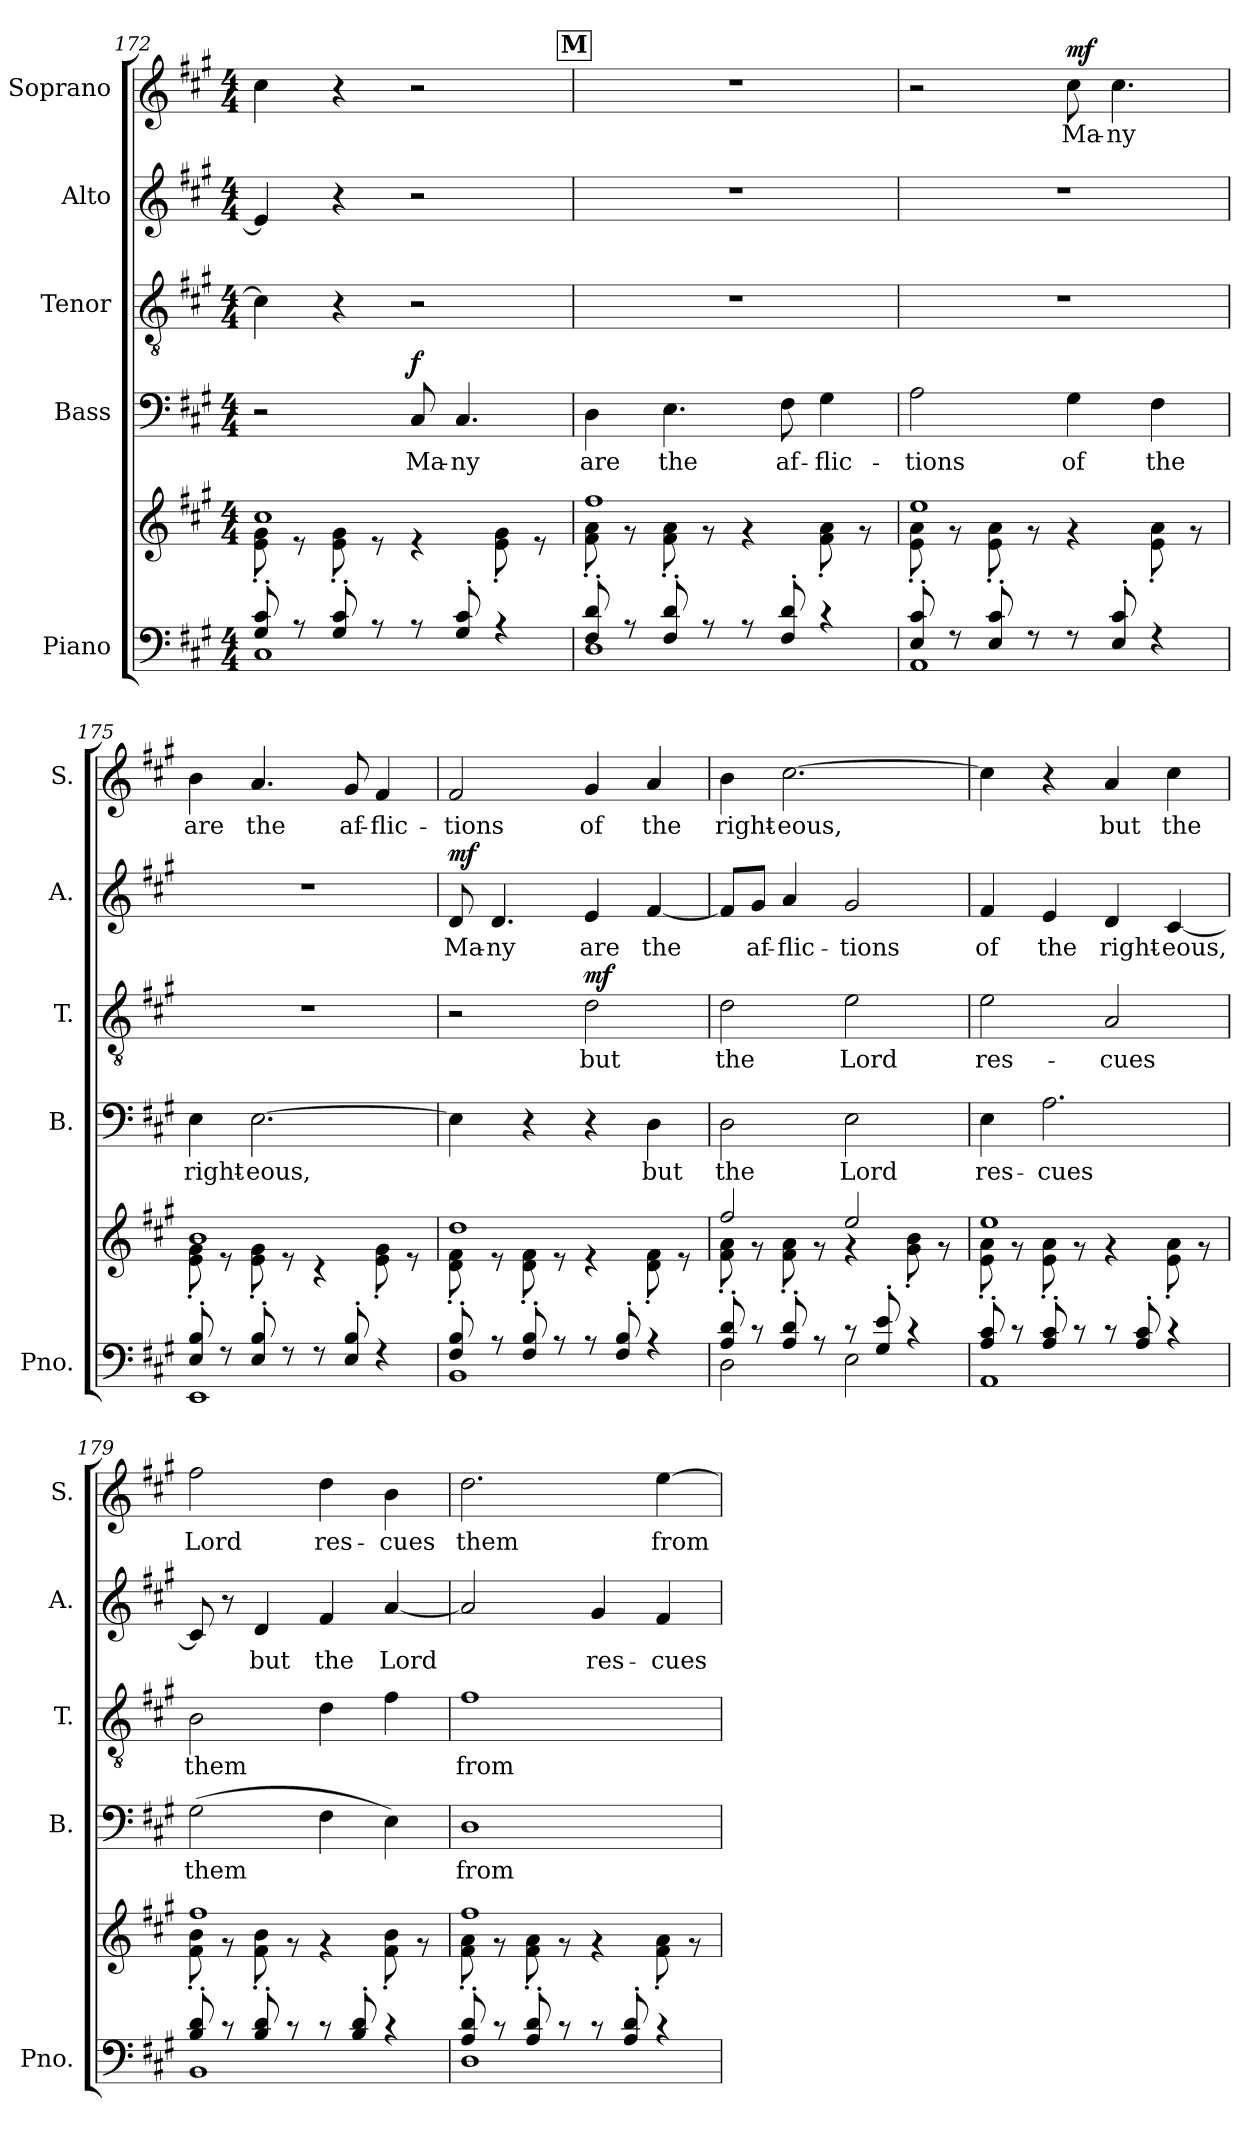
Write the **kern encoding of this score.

**kern	**kern	**kern	**text	**dynam	**kern	**text	**dynam	**kern	**text	**dynam	**kern	**text	**dynam
*part5	*part5	*part4	*part4	*part4	*part3	*part3	*part3	*part2	*part2	*part2	*part1	*part1	*part1
*staff6	*staff5	*staff4	*staff4	*staff4	*staff3	*staff3	*staff3	*staff2	*staff2	*staff2	*staff1	*staff1	*staff1
*I"Piano	*	*I"Bass	*	*	*I"Tenor	*	*	*I"Alto	*	*	*I"Soprano	*	*
*I'Pno.	*	*I'B.	*	*	*I'T.	*	*	*I'A.	*	*	*I'S.	*	*
!!LO:LB:g=z
*clefF4	*clefG2	*clefF4	*	*	*clefGv2	*	*	*clefG2	*	*	*clefG2	*	*
*k[f#c#g#]	*k[f#c#g#]	*k[f#c#g#]	*	*	*k[f#c#g#]	*	*	*k[f#c#g#]	*	*	*k[f#c#g#]	*	*
*M4/4	*M4/4	*M4/4	*	*	*M4/4	*	*	*M4/4	*	*	*M4/4	*	*
=172	=172	=172	=172	=172	=172	=172	=172	=172	=172	=172	=172	=172	=172
*^	*^	*	*	*	*	*	*	*	*	*	*	*	*
8G#/' 8c#/'	1C#	1cc#	8e\' 8g#\'	2r	.	.	4c#\]	.	.	4e/]	.	.	4cc#\	.	.
8r	.	.	8r	.	.	.	.	.	.	.	.	.	.	.	.
8G#/' 8c#/'	.	.	8e\' 8g#\'	.	.	.	4r	.	.	4r	.	.	4r	.	.
8r	.	.	8r	.	.	.	.	.	.	.	.	.	.	.	.
!	!	!	!	!	!LO:LY:b	!LO:DY:b	!	!	!	!	!	!	!	!	!
8r	.	.	4r	8C#/	Ma-	f	2r	.	.	2r	.	.	2r	.	.
!	!	!	!	!	!LO:LY:b	!	!	!	!	!	!	!	!	!	!
8G#/' 8c#/'	.	.	.	4.C#/	-ny	.	.	.	.	.	.	.	.	.	.
4r	.	.	8e\' 8g#\'	.	.	.	.	.	.	.	.	.	.	.	.
.	.	.	8r	.	.	.	.	.	.	.	.	.	.	.	.
!!LO:REH:place=s1:a:B:fs=14:t=M
=173	=173	=173	=173	=173	=173	=173	=173	=173	=173	=173	=173	=173	=173	=173	=173
!	!	!	!	!	!LO:LY:b	!	!	!	!	!	!	!	!	!	!
8F#/' 8d/'	1D	1ff#	8f#\' 8a\'	4D\	are	.	1r	.	.	1r	.	.	1r	.	.
8r	.	.	8r	.	.	.	.	.	.	.	.	.	.	.	.
!	!	!	!	!	!LO:LY:b	!	!	!	!	!	!	!	!	!	!
8F#/' 8d/'	.	.	8f#\' 8a\'	4.E\	the	.	.	.	.	.	.	.	.	.	.
8r	.	.	8r	.	.	.	.	.	.	.	.	.	.	.	.
8r	.	.	4r	.	.	.	.	.	.	.	.	.	.	.	.
!	!	!	!	!	!LO:LY:b	!	!	!	!	!	!	!	!	!	!
8F#/' 8d/'	.	.	.	8F#\	af-	.	.	.	.	.	.	.	.	.	.
!	!	!	!	!	!LO:LY:b	!	!	!	!	!	!	!	!	!	!
4r	.	.	8f#\' 8a\'	4G#\	-flic-	.	.	.	.	.	.	.	.	.	.
.	.	.	8r	.	.	.	.	.	.	.	.	.	.	.	.
=174	=174	=174	=174	=174	=174	=174	=174	=174	=174	=174	=174	=174	=174	=174	=174
!	!	!	!	!	!LO:LY:b	!	!	!	!	!	!	!	!	!	!
8E/' 8c#/'	1AA	1ee	8e\' 8a\'	2A\	-tions	.	1r	.	.	1r	.	.	2r	.	.
8r	.	.	8r	.	.	.	.	.	.	.	.	.	.	.	.
8E/' 8c#/'	.	.	8e\' 8a\'	.	.	.	.	.	.	.	.	.	.	.	.
8r	.	.	8r	.	.	.	.	.	.	.	.	.	.	.	.
!	!	!	!	!	!LO:LY:b	!	!	!	!	!	!	!	!	!LO:LY:b	!LO:DY:b
8r	.	.	4r	4G#\	of	.	.	.	.	.	.	.	8cc#\	Ma-	mf
!	!	!	!	!	!	!	!	!	!	!	!	!	!	!LO:LY:b	!
8E/' 8c#/'	.	.	.	.	.	.	.	.	.	.	.	.	4.cc#\	-ny	.
!	!	!	!	!	!LO:LY:b	!	!	!	!	!	!	!	!	!	!
4r	.	.	8e\' 8a\'	4F#\	the	.	.	.	.	.	.	.	.	.	.
.	.	.	8r	.	.	.	.	.	.	.	.	.	.	.	.
=175	=175	=175	=175	=175	=175	=175	=175	=175	=175	=175	=175	=175	=175	=175	=175
!	!	!	!	!	!LO:LY:b	!	!	!	!	!	!	!	!	!LO:LY:b	!
8E/' 8B/'	1EE	1b	8e\' 8g#\'	4E\	right-	.	1r	.	.	1r	.	.	4b\	are	.
8r	.	.	8r	.	.	.	.	.	.	.	.	.	.	.	.
!	!	!	!	!	!LO:LY:b	!	!	!	!	!	!	!	!	!LO:LY:b	!
8E/' 8B/'	.	.	8e\' 8g#\'	[2.E\	-eous,	.	.	.	.	.	.	.	4.a/	the	.
8r	.	.	8r	.	.	.	.	.	.	.	.	.	.	.	.
8r	.	.	4r	.	.	.	.	.	.	.	.	.	.	.	.
!	!	!	!	!	!	!	!	!	!	!	!	!	!	!LO:LY:b	!
8E/' 8B/'	.	.	.	.	.	.	.	.	.	.	.	.	8g#/	af-	.
!	!	!	!	!	!	!	!	!	!	!	!	!	!	!LO:LY:b	!
4r	.	.	8e\' 8g#\'	.	.	.	.	.	.	.	.	.	4f#/	-flic-	.
.	.	.	8r	.	.	.	.	.	.	.	.	.	.	.	.
!!LO:PB:g=z
=176	=176	=176	=176	=176	=176	=176	=176	=176	=176	=176	=176	=176	=176	=176	=176
!	!	!	!	!	!	!	!	!	!	!	!LO:LY:b	!LO:DY:b	!	!LO:LY:b	!
8F#/' 8B/'	1BB	1dd	8d\' 8f#\'	4E\]	.	.	2r	.	.	8d/	Ma-	mf	2f#/	-tions	.
!	!	!	!	!	!	!	!	!	!	!	!LO:LY:b	!	!	!	!
8r	.	.	8r	.	.	.	.	.	.	4.d/	-ny	.	.	.	.
8F#/' 8B/'	.	.	8d\' 8f#\'	4r	.	.	.	.	.	.	.	.	.	.	.
8r	.	.	8r	.	.	.	.	.	.	.	.	.	.	.	.
!	!	!	!	!	!	!	!	!LO:LY:b	!LO:DY:b	!	!LO:LY:b	!	!	!LO:LY:b	!
8r	.	.	4r	4r	.	.	2d\	but	mf	4e/	are	.	4g#/	of	.
8F#/' 8B/'	.	.	.	.	.	.	.	.	.	.	.	.	.	.	.
!	!	!	!	!	!LO:LY:b	!	!	!	!	!	!LO:LY:b	!	!	!LO:LY:b	!
4r	.	.	8d\' 8f#\'	4D\	but	.	.	.	.	[4f#/	the	.	4a/	the	.
.	.	.	8r	.	.	.	.	.	.	.	.	.	.	.	.
=177	=177	=177	=177	=177	=177	=177	=177	=177	=177	=177	=177	=177	=177	=177	=177
!	!	!	!	!	!LO:LY:b	!	!	!LO:LY:b	!	!	!	!	!	!LO:LY:b	!
8A/' 8d/'	2D\	2ff#/	8f#\' 8a\'	2D\	the	.	2d\	the	.	8f#/L]	.	.	4b\	right-	.
!	!	!	!	!	!	!	!	!	!	!	!LO:LY:b	!	!	!	!
8r	.	.	8r	.	.	.	.	.	.	8g#/J	af-	.	.	.	.
!	!	!	!	!	!	!	!	!	!	!	!LO:LY:b	!	!	!LO:LY:b	!
8A/' 8d/'	.	.	8f#\' 8a\'	.	.	.	.	.	.	4a/	-flic-	.	[2.cc#\	-eous,	.
8r	.	.	8r	.	.	.	.	.	.	.	.	.	.	.	.
!	!	!	!	!	!LO:LY:b	!	!	!LO:LY:b	!	!	!LO:LY:b	!	!	!	!
8r	2E\	2ee/	4r	2E\	Lord	.	2e\	Lord	.	2g#/	-tions	.	.	.	.
8G#/' 8e/'	.	.	.	.	.	.	.	.	.	.	.	.	.	.	.
4r	.	.	8g#\' 8b\'	.	.	.	.	.	.	.	.	.	.	.	.
.	.	.	8r	.	.	.	.	.	.	.	.	.	.	.	.
=178	=178	=178	=178	=178	=178	=178	=178	=178	=178	=178	=178	=178	=178	=178	=178
!	!	!	!	!	!LO:LY:b	!	!	!LO:LY:b	!	!	!LO:LY:b	!	!	!	!
8A/' 8c#/'	1AA	1ee	8e\' 8a\'	4E\	res-	.	2e\	res-	.	4f#/	of	.	4cc#\]	.	.
8r	.	.	8r	.	.	.	.	.	.	.	.	.	.	.	.
!	!	!	!	!	!LO:LY:b	!	!	!	!	!	!LO:LY:b	!	!	!	!
8A/' 8c#/'	.	.	8e\' 8a\'	2.A\	-cues	.	.	.	.	4e/	the	.	4r	.	.
8r	.	.	8r	.	.	.	.	.	.	.	.	.	.	.	.
!	!	!	!	!	!	!	!	!LO:LY:b	!	!	!LO:LY:b	!	!	!LO:LY:b	!
8r	.	.	4r	.	.	.	2A/	-cues	.	4d/	right-	.	4a/	but	.
8A/' 8c#/'	.	.	.	.	.	.	.	.	.	.	.	.	.	.	.
!	!	!	!	!	!	!	!	!	!	!	!LO:LY:b	!	!	!LO:LY:b	!
4r	.	.	8e\' 8a\'	.	.	.	.	.	.	[4c#/	-eous,	.	4cc#\	the	.
.	.	.	8r	.	.	.	.	.	.	.	.	.	.	.	.
=179	=179	=179	=179	=179	=179	=179	=179	=179	=179	=179	=179	=179	=179	=179	=179
!	!	!	!	!	!LO:LY:b	!	!	!LO:LY:b	!	!	!	!	!	!LO:LY:b	!
8B/' 8d/'	1BB	1ff#	8f#\' 8b\'	(>2G#\	them	.	2B\	them	.	8c#/]	.	.	2ff#\	Lord	.
8r	.	.	8r	.	.	.	.	.	.	8r	.	.	.	.	.
!	!	!	!	!	!	!	!	!	!	!	!LO:LY:b	!	!	!	!
8B/' 8d/'	.	.	8f#\' 8b\'	.	.	.	.	.	.	4d/	but	.	.	.	.
8r	.	.	8r	.	.	.	.	.	.	.	.	.	.	.	.
!	!	!	!	!	!	!	!	!	!	!	!LO:LY:b	!	!	!LO:LY:b	!
8r	.	.	4r	4F#\	.	.	4d\	.	.	4f#/	the	.	4dd\	res-	.
8B/' 8d/'	.	.	.	.	.	.	.	.	.	.	.	.	.	.	.
!	!	!	!	!	!	!	!	!	!	!	!LO:LY:b	!	!	!LO:LY:b	!
4r	.	.	8f#\' 8b\'	4E\)	.	.	4f#\	.	.	[4a/	Lord	.	4b\	-cues	.
.	.	.	8r	.	.	.	.	.	.	.	.	.	.	.	.
!!LO:LB:g=z
=180	=180	=180	=180	=180	=180	=180	=180	=180	=180	=180	=180	=180	=180	=180	=180
!	!	!	!	!	!LO:LY:b	!	!	!LO:LY:b	!	!	!	!	!	!LO:LY:b	!
8A/' 8d/'	1D	1ff#	8f#\' 8a\'	1D	from	.	1f#	from	.	2a/]	.	.	2.dd\	them	.
8r	.	.	8r	.	.	.	.	.	.	.	.	.	.	.	.
8A/' 8d/'	.	.	8f#\' 8a\'	.	.	.	.	.	.	.	.	.	.	.	.
8r	.	.	8r	.	.	.	.	.	.	.	.	.	.	.	.
!	!	!	!	!	!	!	!	!	!	!	!LO:LY:b	!	!	!	!
8r	.	.	4r	.	.	.	.	.	.	4g#/	res-	.	.	.	.
8A/' 8d/'	.	.	.	.	.	.	.	.	.	.	.	.	.	.	.
!	!	!	!	!	!	!	!	!	!	!	!LO:LY:b	!	!	!LO:LY:b	!
4r	.	.	8f#\' 8a\'	.	.	.	.	.	.	4f#/	-cues	.	[4ee\	from	.
.	.	.	8r	.	.	.	.	.	.	.	.	.	.	.	.
*v	*v	*	*	*	*	*	*	*	*	*	*	*	*	*	*
*	*v	*v	*	*	*	*	*	*	*	*	*	*	*	*
=	=	=	=	=	=	=	=	=	=	=	=	=	=
*-	*-	*-	*-	*-	*-	*-	*-	*-	*-	*-	*-	*-	*-
